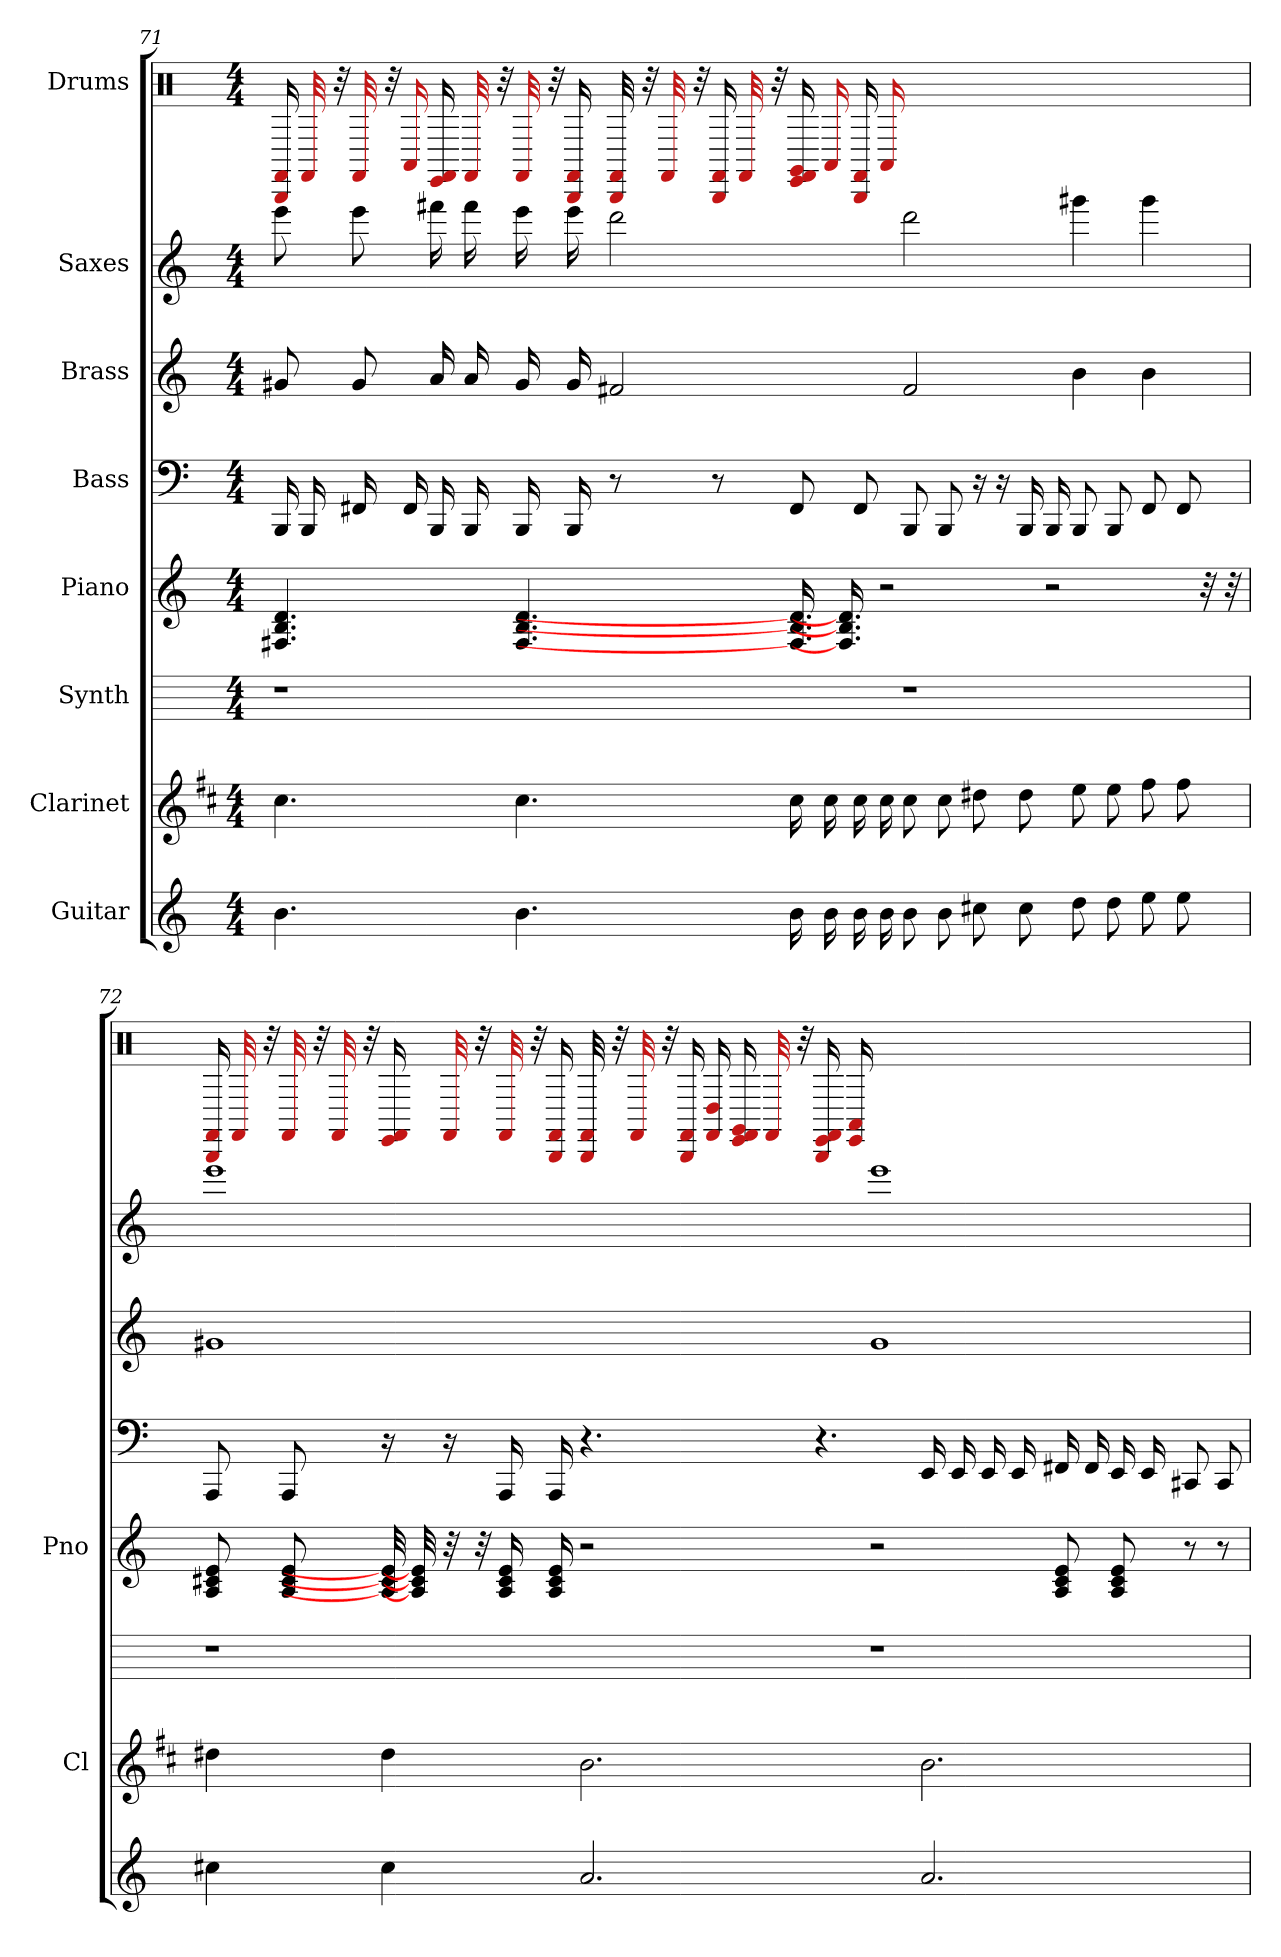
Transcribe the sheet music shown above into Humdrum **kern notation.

**kern	**kern	**kern	**kern	**kern	**kern	**kern	**kern
*part8	*part7	*part6	*part5	*part4	*part3	*part2	*part1
*staff8	*staff7	*staff6	*staff5	*staff4	*staff3	*staff2	*staff1
*I"Guitar	*I"Clarinet	*I"Synth	*I"Piano	*I"Bass	*I"Brass	*I"Saxes	*I"Drums
*	*I'Cl	*	*I'Pno	*	*	*	*
*	*	*	*	*	*	*	*clefX
*	*ITrd1c2	*	*	*	*	*ITrd8c14	*
*k[]	*k[]	*k[]	*k[]	*k[]	*k[]	*k[]	*k[]
*M4/4	*M4/4	*M4/4	*M4/4	*M4/4	*M4/4	*M4/4	*M4/4
=71	=71	=71	=71	=71	=71	=71	=71
4.b	4.b	1r	4.d 4.B 4.F#	16BBB	8g#	8ee	16BBB 16FF#
.	.	.	.	16BBB	.	.	32FF#
.	.	.	.	.	.	.	32r
.	.	.	.	16FF#	8g#	8ee	32FF#
.	.	.	.	.	.	.	32r
.	.	.	.	16FF#	.	.	16AA#
.	.	.	.	16BBB	16a	16ff#	16EE 16FF#
.	.	.	.	16BBB	16a	16ff#	32FF#
.	.	.	.	.	.	.	32r
4.b	4.b	.	4.d 4.B 4.F#	16BBB	16g#	16ee	32FF#
.	.	.	.	.	.	.	32r
.	.	.	.	16BBB	16g#	16ee	16BBB 16FF#
.	.	.	.	8r	2f#	2dd	32BBB 32FF#
.	.	.	.	.	.	.	32r
.	.	.	.	.	.	.	32FF#
.	.	.	.	.	.	.	32r
.	.	.	.	8r	.	.	16BBB 16FF#
.	.	.	.	.	.	.	32FF#
.	.	.	.	.	.	.	32r
16b	16b	.	16.d] 16.B] 16.F#]	8FF#	.	.	16EE 16FF# 16GG
16b	16b	.	.	.	.	.	16AA#
.	.	.	16.d] 16.B] 16.F#]	.	.	.	.
16b	16b	.	.	8FF#	.	.	16BBB 16FF#
16b	16b	.	2r	.	.	.	16AA#
8b	8b	1r	.	8BBB	2f#	2dd	1ryy
8b	8b	.	.	8BBB	.	.	.
8cc#	8cc#	.	.	16r	.	.	.
.	.	.	.	16r	.	.	.
8cc#	8cc#	.	.	16BBB	.	.	.
.	.	.	2r	16BBB	.	.	.
8dd	8dd	.	.	8BBB	4b	4gg#	.
8dd	8dd	.	.	8BBB	.	.	.
8ee	8ee	.	.	8FF#	4b	4gg#	.
8ee	8ee	.	.	8FF#	.	.	.
.	.	.	32r	.	.	.	.
.	.	.	32r	.	.	.	.
=72	=72	=72	=72	=72	=72	=72	=72
4cc#	4cc#	1r	8e 8c# 8A	8AAA	1g#	1ee	16BBB 16FF#
.	.	.	.	.	.	.	32FF#
.	.	.	.	.	.	.	32r
.	.	.	8e 8c# 8A	8AAA	.	.	32FF#
.	.	.	.	.	.	.	32r
.	.	.	.	.	.	.	32FF#
.	.	.	.	.	.	.	32r
4cc#	4cc#	.	32e] 32c#] 32A]	16r	.	.	16EE 16FF#
.	.	.	32e] 32c#] 32A]	.	.	.	.
.	.	.	32r	16r	.	.	32FF#
.	.	.	32r	.	.	.	32r
.	.	.	16e 16c# 16A	16AAA	.	.	32FF#
.	.	.	.	.	.	.	32r
.	.	.	16e 16c# 16A	16AAA	.	.	16BBB 16FF#
2.a	2.a	.	2r	4.r	.	.	32BBB 32FF#
.	.	.	.	.	.	.	32r
.	.	.	.	.	.	.	32FF#
.	.	.	.	.	.	.	32r
.	.	.	.	.	.	.	16BBB 16FF#
.	.	.	.	.	.	.	16FF# 16D
.	.	.	.	.	.	.	16EE 16FF# 16GG
.	.	.	.	.	.	.	32FF#
.	.	.	.	.	.	.	32r
.	.	.	.	4.r	.	.	16BBB 16EE 16FF#
.	.	.	.	.	.	.	16EE 16AA#
.	.	1r	2r	.	1g#	1ee	1ryy
2.a	2.a	.	.	16EE	.	.	.
.	.	.	.	16EE	.	.	.
.	.	.	.	16EE	.	.	.
.	.	.	.	16EE	.	.	.
.	.	.	8e 8c# 8A	16FF#	.	.	.
.	.	.	.	16FF#	.	.	.
.	.	.	8e 8c# 8A	16EE	.	.	.
.	.	.	.	16EE	.	.	.
.	.	.	8r	8CC#	.	.	.
.	.	.	8r	8CC#	.	.	.
=	=	=	=	=	=	=	=
*-	*-	*-	*-	*-	*-	*-	*-
